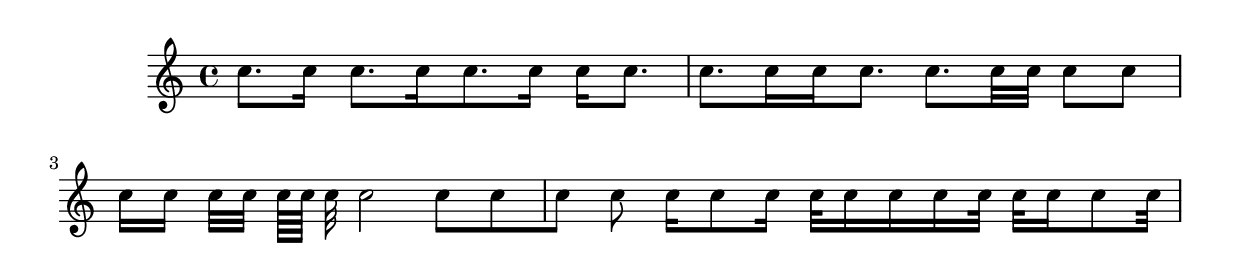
\version "1.7.16"

\header{
texidoc="
Beaming is generated automatically. Beams may cross bar lines. In that
case, line breaks are forbidden.  Yet clef and key signatures are
hidden just as with breakable bar lines.
"
}

\score { \context Staff \notes \relative c''  {
	 c8.-[ c16]
	 c8.-[ c16 c8.  c16]
	 c16-[ c8.] |
	 c8.-[ c16  c16  c8.]
	 c8.-[ c32  c32]
	 c8-[ c8] |
	 c16-[ c16]
	 c32-[ c32]
	 c64-[ c64]	
	c32
	c2

	 c8-[ c c] c8 % over barline
	 c16-[ c8 c16]
	 c32-[ c16 c16 c16 c32]
	 c32-[ c16 c8 c32]		 % hmm ?
	
		}}

%% new-chords-done %%